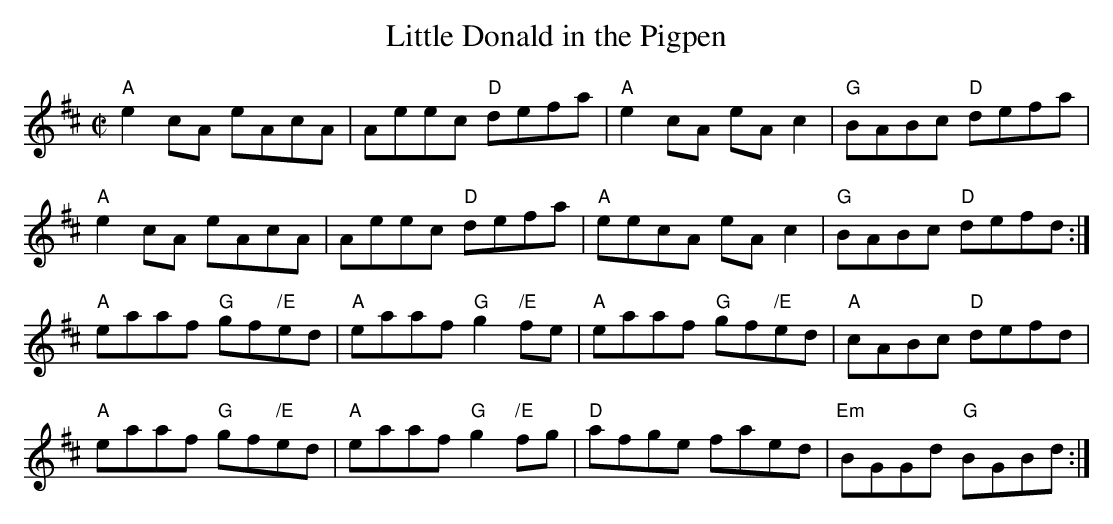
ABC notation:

X:1
T:Little Donald in the Pigpen
M:C|
L:1/8
K:D
"A"e2 cA eAcA|Aeec "D"defa|"A"e2 cA eA c2|"G"BABc "D"defa|!
"A"e2 cA eAcA|Aeec "D"defa|"A"eecA eA c2|"G"BABc "D"defd:|]!
"A"eaaf "G"gf"/E"ed|"A"eaaf "G"g2 "/E"fe|"A"eaaf "G"gf"/E"ed|"A"cABc "D"defd|!
"A"eaaf "G"gf"/E"ed|"A"eaaf "G"g2 "/E"fg|"D"afge faed|"Em"BGGd "G"BGBd:|]!
